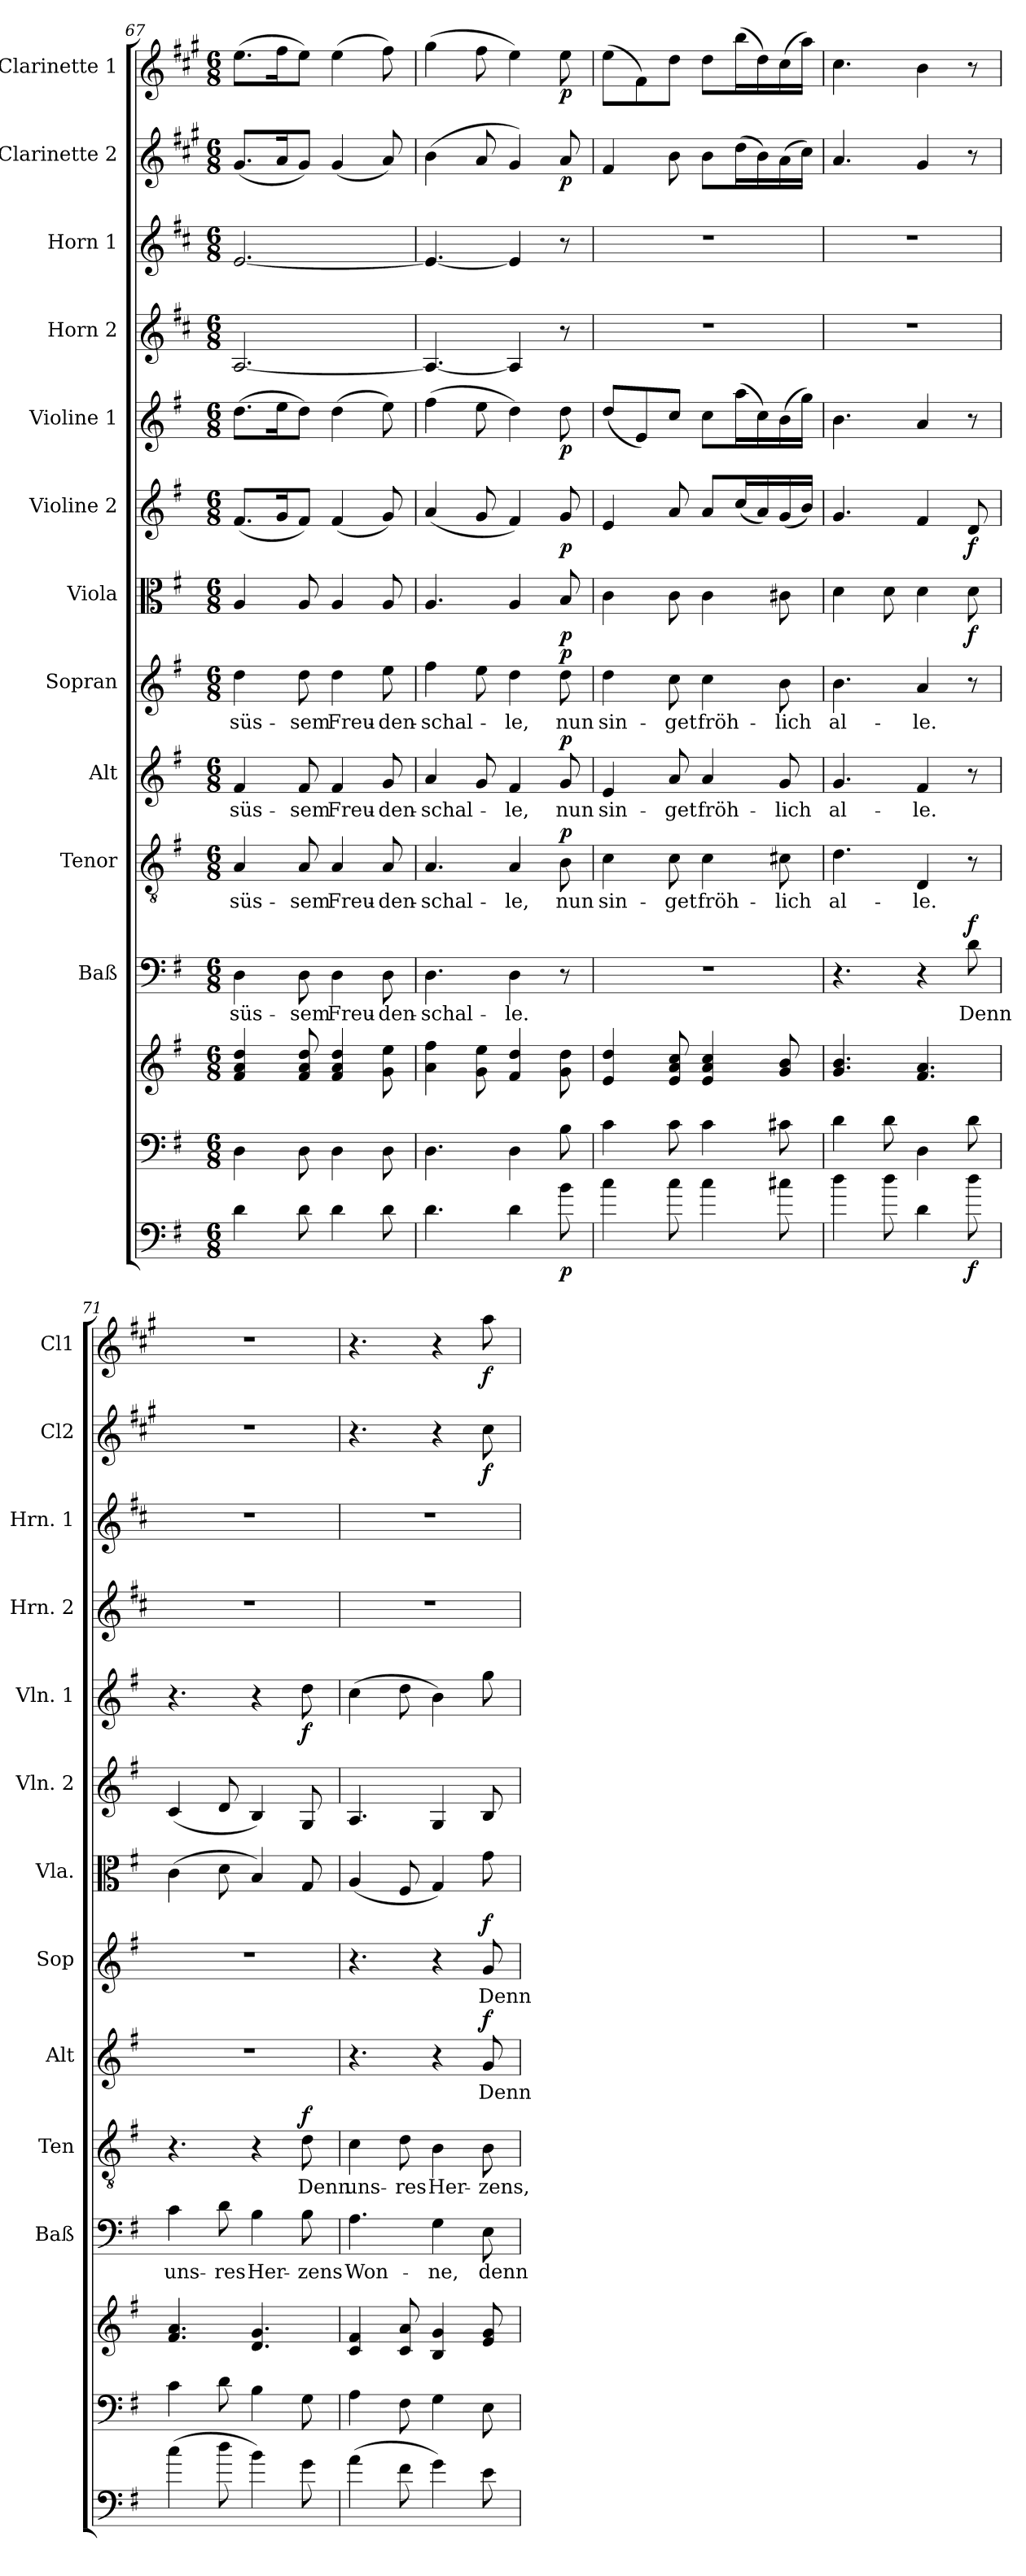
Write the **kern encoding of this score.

**kern	**dynam	**kern	**kern	**kern	**text	**dynam	**kern	**text	**dynam	**kern	**text	**dynam	**kern	**text	**dynam	**kern	**dynam	**kern	**dynam	**kern	**dynam	**kern	**kern	**kern	**dynam	**kern	**dynam
*part13	*part13	*part12	*part12	*part11	*part11	*part11	*part10	*part10	*part10	*part9	*part9	*part9	*part8	*part8	*part8	*part7	*part7	*part6	*part6	*part5	*part5	*part4	*part3	*part2	*part2	*part1	*part1
*staff14	*staff14	*staff13	*staff12	*staff11	*staff11	*staff11	*staff10	*staff10	*staff10	*staff9	*staff9	*staff9	*staff8	*staff8	*staff8	*staff7	*staff7	*staff6	*staff6	*staff5	*staff5	*staff4	*staff3	*staff2	*staff2	*staff1	*staff1
*	*	*	*	*I"Baß	*	*	*I"Tenor	*	*	*I"Alt	*	*	*I"Sopran	*	*	*I"Viola	*	*I"Violine 2	*	*I"Violine 1	*	*I"Horn 2	*I"Horn 1	*I"Clarinette 2	*	*I"Clarinette 1	*
*	*	*	*	*I'Baß	*	*	*I'Ten	*	*	*I'Alt	*	*	*I'Sop	*	*	*I'Vla.	*	*I'Vln. 2	*	*I'Vln. 1	*	*I'Hrn. 2	*I'Hrn. 1	*I'Cl2	*	*I'Cl1	*
*clefF4	*	*clefF4	*clefG2	*clefF4	*	*	*clefGv2	*	*	*clefG2	*	*	*clefG2	*	*	*clefC3	*	*clefG2	*	*clefG2	*	*clefG2	*clefG2	*clefG2	*	*clefG2	*
*ITrd7c12	*	*	*	*	*	*	*	*	*	*	*	*	*	*	*	*	*	*	*	*	*	*ITrd4c7	*ITrd4c7	*ITrd1c2	*	*ITrd1c2	*
*k[f#]	*	*k[f#]	*k[f#]	*k[f#]	*	*	*k[f#]	*	*	*k[f#]	*	*	*k[f#]	*	*	*k[f#]	*	*k[f#]	*	*k[f#]	*	*k[f#]	*k[f#]	*k[f#]	*	*k[f#]	*
*G:	*	*G:	*G:	*G:	*	*	*G:	*	*	*G:	*	*	*G:	*	*	*G:	*	*G:	*	*G:	*	*G:	*G:	*G:	*	*G:	*
*M6/8	*	*M6/8	*M6/8	*M6/8	*	*	*M6/8	*	*	*M6/8	*	*	*M6/8	*	*	*M6/8	*	*M6/8	*	*M6/8	*	*M6/8	*M6/8	*M6/8	*	*M6/8	*
=67	=67	=67	=67	=67	=67	=67	=67	=67	=67	=67	=67	=67	=67	=67	=67	=67	=67	=67	=67	=67	=67	=67	=67	=67	=67	=67	=67
!	!	!	!	!	!LO:LY:b	!	!	!LO:LY:b	!	!	!LO:LY:b	!	!	!LO:LY:b	!	!	!	!	!	!	!	!	!	!	!	!	!
4D\	.	4D\	4f#/ 4a/ 4dd/	4D\	süs-	.	4A/	süs-	.	4f#/	süs-	.	4dd\	süs-	.	4A/	.	(<8.f#/L	.	(>8.dd\L	.	[2.D/	[2.A/	(<8.f#/L	.	(>8.dd\L	.
.	.	.	.	.	.	.	.	.	.	.	.	.	.	.	.	.	.	16g/k	.	16ee\k	.	.	.	16g/k	.	16ee\k	.
!	!	!	!	!	!LO:LY:b	!	!	!LO:LY:b	!	!	!LO:LY:b	!	!	!LO:LY:b	!	!	!	!	!	!	!	!	!	!	!	!	!
8D\	.	8D\	8f#/ 8a/ 8dd/	8D\	-sem	.	8A/	-sem	.	8f#/	-sem	.	8dd\	-sem	.	8A/	.	8f#/J)	.	8dd\J)	.	.	.	8f#/J)	.	8dd\J)	.
!	!	!	!	!	!LO:LY:b	!	!	!LO:LY:b	!	!	!LO:LY:b	!	!	!LO:LY:b	!	!	!	!	!	!	!	!	!	!	!	!	!
4D\	.	4D\	4f#/ 4a/ 4dd/	4D\	Freu-	.	4A/	Freu-	.	4f#/	Freu-	.	4dd\	Freu-	.	4A/	.	(<4f#/	.	(>4dd\	.	.	.	(<4f#/	.	(>4dd\	.
!	!	!	!	!	!LO:LY:b	!	!	!LO:LY:b	!	!	!LO:LY:b	!	!	!LO:LY:b	!	!	!	!	!	!	!	!	!	!	!	!	!
8D\	.	8D\	8g\ 8ee\	8D\	-den-	.	8A/	-den-	.	8g/	-den-	.	8ee\	-den-	.	8A/	.	8g/)	.	8ee\)	.	.	.	8g/)	.	8ee\)	.
=68	=68	=68	=68	=68	=68	=68	=68	=68	=68	=68	=68	=68	=68	=68	=68	=68	=68	=68	=68	=68	=68	=68	=68	=68	=68	=68	=68
!	!	!	!	!	!LO:LY:b	!	!	!LO:LY:b	!	!	!LO:LY:b	!	!	!LO:LY:b	!	!	!	!	!	!	!	!	!	!	!	!	!
4.D\	.	4.D\	4a\ 4ff#\	4.D\	-schal-	.	4.A/	-schal-	.	4a/	-schal-	.	4ff#\	-schal-	.	4.A/	.	(<4a/	.	(>4ff#\	.	4.D/_	4.A/_	(<4a\	.	(>4ff#\	.
.	.	.	8g\ 8ee\	.	.	.	.	.	.	8g/	.	.	8ee\	.	.	.	.	8g/	.	8ee\	.	.	.	8g/	.	8ee\	.
!	!	!	!	!	!LO:LY:b	!	!	!LO:LY:b	!	!	!LO:LY:b	!	!	!LO:LY:b	!	!	!	!	!	!	!	!	!	!	!	!	!
4D\	.	4D\	4f#/ 4dd/	4D\	-le.	.	4A/	-le,	.	4f#/	-le,	.	4dd\	-le,	.	4A/	.	4f#/)	.	4dd\)	.	4D/]	4A/]	4f#/)	.	4dd\)	.
!	!LO:DY:b	!	!	!	!	!	!	!LO:LY:b	!LO:DY:a	!	!LO:LY:b	!LO:DY:a	!	!LO:LY:b	!LO:DY:a	!	!LO:DY:b	!	!LO:DY:b	!	!LO:DY:b	!	!	!	!LO:DY:b	!	!LO:DY:b
8B\	p	8B\	8g\ 8dd\	8r	.	.	8B\	nun	p	8g/	nun	p	8dd\	nun	p	8B/	p	8g/	p	8dd\	p	8r	8r	8g/	p	8dd\	p
!!LO:PB:g=z
=69	=69	=69	=69	=69	=69	=69	=69	=69	=69	=69	=69	=69	=69	=69	=69	=69	=69	=69	=69	=69	=69	=69	=69	=69	=69	=69	=69
!	!	!	!	!	!	!	!	!LO:LY:b	!	!	!LO:LY:b	!	!	!LO:LY:b	!	!	!	!	!	!	!	!	!	!	!	!	!
4c\	.	4c\	4e/ 4dd/	2.r	.	.	4c\	sin-	.	4e/	sin-	.	4dd\	sin-	.	4c\	.	4e/	.	(<8dd/L	.	2.r	2.r	4e/	.	(>8dd\L	.
.	.	.	.	.	.	.	.	.	.	.	.	.	.	.	.	.	.	.	.	8e/)	.	.	.	.	.	8e\)	.
!	!	!	!	!	!	!	!	!LO:LY:b	!	!	!LO:LY:b	!	!	!LO:LY:b	!	!	!	!	!	!	!	!	!	!	!	!	!
8c\	.	8c\	8e/ 8a/ 8cc/	.	.	.	8c\	-get	.	8a/	-get	.	8cc\	-get	.	8c\	.	8a/	.	8cc/J	.	.	.	8a\	.	8cc\J	.
!	!	!	!	!	!	!	!	!LO:LY:b	!	!	!LO:LY:b	!	!	!LO:LY:b	!	!	!	!	!	!	!	!	!	!	!	!	!
4c\	.	4c\	4e/ 4a/ 4cc/	.	.	.	4c\	fröh-	.	4a/	fröh-	.	4cc\	fröh-	.	4c\	.	8a/L	.	8cc\L	.	.	.	8a\L	.	8cc\L	.
.	.	.	.	.	.	.	.	.	.	.	.	.	.	.	.	.	.	(<16cc/L	.	(>16aa\L	.	.	.	(>16cc\L	.	(>16aa\L	.
.	.	.	.	.	.	.	.	.	.	.	.	.	.	.	.	.	.	16a/)	.	16cc\)	.	.	.	16a\)	.	16cc\)	.
!	!	!	!	!	!	!	!	!LO:LY:b	!	!	!LO:LY:b	!	!	!LO:LY:b	!	!	!	!	!	!	!	!	!	!	!	!	!
8c#X\	.	8c#X\	8g/ 8b/	.	.	.	8c#X\	-lich	.	8g/	-lich	.	8b\	-lich	.	8c#X\	.	(<16g/	.	(>16b\	.	.	.	(>16g\	.	(>16b\	.
.	.	.	.	.	.	.	.	.	.	.	.	.	.	.	.	.	.	16b/JJ)	.	16gg\JJ)	.	.	.	16b\JJ)	.	16gg\JJ)	.
=70	=70	=70	=70	=70	=70	=70	=70	=70	=70	=70	=70	=70	=70	=70	=70	=70	=70	=70	=70	=70	=70	=70	=70	=70	=70	=70	=70
!	!	!	!	!	!	!	!	!LO:LY:b	!	!	!LO:LY:b	!	!	!LO:LY:b	!	!	!	!	!	!	!	!	!	!	!	!	!
4d\	.	4d\	4.g/ 4.b/	4.r	.	.	4.d\	al-	.	4.g/	al-	.	4.b\	al-	.	4d\	.	4.g/	.	4.b\	.	2.r	2.r	4.g/	.	4.b\	.
8d\	.	8d\	.	.	.	.	.	.	.	.	.	.	.	.	.	8d\	.	.	.	.	.	.	.	.	.	.	.
!	!	!	!	!	!	!	!	!LO:LY:b	!	!	!LO:LY:b	!	!	!LO:LY:b	!	!	!	!	!	!	!	!	!	!	!	!	!
4D\	.	4D\	4.f#/ 4.a/	4r	.	.	4D/	-le.	.	4f#/	-le.	.	4a/	-le.	.	4d\	.	4f#/	.	4a/	.	.	.	4f#/	.	4a\	.
!	!LO:DY:b	!	!	!	!LO:LY:b	!LO:DY:a	!	!	!	!	!	!	!	!	!	!	!LO:DY:b	!	!LO:DY:b	!	!	!	!	!	!	!	!
8d\	f	8d\	.	8d\	Denn	f	8r	.	.	8r	.	.	8r	.	.	8d\	f	8d/	f	8r	.	.	.	8r	.	8r	.
=71	=71	=71	=71	=71	=71	=71	=71	=71	=71	=71	=71	=71	=71	=71	=71	=71	=71	=71	=71	=71	=71	=71	=71	=71	=71	=71	=71
!	!	!	!	!	!LO:LY:b	!	!	!	!	!	!	!	!	!	!	!	!	!	!	!	!	!	!	!	!	!	!
(>4c\	.	4c\	4.f#/ 4.a/	4c\	uns-	.	4.r	.	.	2.r	.	.	2.r	.	.	(>4c\	.	(<4c/	.	4.r	.	2.r	2.r	2.r	.	2.r	.
!	!	!	!	!	!LO:LY:b	!	!	!	!	!	!	!	!	!	!	!	!	!	!	!	!	!	!	!	!	!	!
8d\	.	8d\	.	8d\	-res	.	.	.	.	.	.	.	.	.	.	8d\	.	8d/	.	.	.	.	.	.	.	.	.
!	!	!	!	!	!LO:LY:b	!	!	!	!	!	!	!	!	!	!	!	!	!	!	!	!	!	!	!	!	!	!
4B\)	.	4B\	4.d/ 4.g/	4B\	Her-	.	4r	.	.	.	.	.	.	.	.	4B/)	.	4B/)	.	4r	.	.	.	.	.	.	.
!	!	!	!	!	!LO:LY:b	!	!	!LO:LY:b	!LO:DY:a	!	!	!	!	!	!	!	!	!	!	!	!LO:DY:b	!	!	!	!	!	!
8G\	.	8G\	.	8B\	-zens	.	8d\	Denn	f	.	.	.	.	.	.	8G/	.	8G/	.	8dd\	f	.	.	.	.	.	.
=72	=72	=72	=72	=72	=72	=72	=72	=72	=72	=72	=72	=72	=72	=72	=72	=72	=72	=72	=72	=72	=72	=72	=72	=72	=72	=72	=72
!	!	!	!	!	!LO:LY:b	!	!	!LO:LY:b	!	!	!	!	!	!	!	!	!	!	!	!	!	!	!	!	!	!	!
(>4A\	.	4A\	4c/ 4f#/	4.A\	Won-	.	4c\	uns-	.	4.r	.	.	4.r	.	.	(<4A/	.	4.A/	.	(>4cc\	.	2.r	2.r	4.r	.	4.r	.
!	!	!	!	!	!	!	!	!LO:LY:b	!	!	!	!	!	!	!	!	!	!	!	!	!	!	!	!	!	!	!
8F#\	.	8F#\	8c/ 8a/	.	.	.	8d\	-res	.	.	.	.	.	.	.	8F#/	.	.	.	8dd\	.	.	.	.	.	.	.
!	!	!	!	!	!LO:LY:b	!	!	!LO:LY:b	!	!	!	!	!	!	!	!	!	!	!	!	!	!	!	!	!	!	!
4G\)	.	4G\	4B/ 4g/	4G\	-ne,	.	4B\	Her-	.	4r	.	.	4r	.	.	4G/)	.	4G/	.	4b\)	.	.	.	4r	.	4r	.
!	!	!	!	!	!LO:LY:b	!	!	!LO:LY:b	!	!	!LO:LY:b	!LO:DY:a	!	!LO:LY:b	!LO:DY:a	!	!	!	!	!	!	!	!	!	!LO:DY:b	!	!LO:DY:b
8E\	.	8E\	8e/ 8g/	8E\	denn	.	8B\	-zens,	.	8g/	Denn	f	8g/	Denn	f	8g\	.	8B/	.	8gg\	.	.	.	8b\	f	8gg\	f
=	=	=	=	=	=	=	=	=	=	=	=	=	=	=	=	=	=	=	=	=	=	=	=	=	=	=	=
*-	*-	*-	*-	*-	*-	*-	*-	*-	*-	*-	*-	*-	*-	*-	*-	*-	*-	*-	*-	*-	*-	*-	*-	*-	*-	*-	*-
